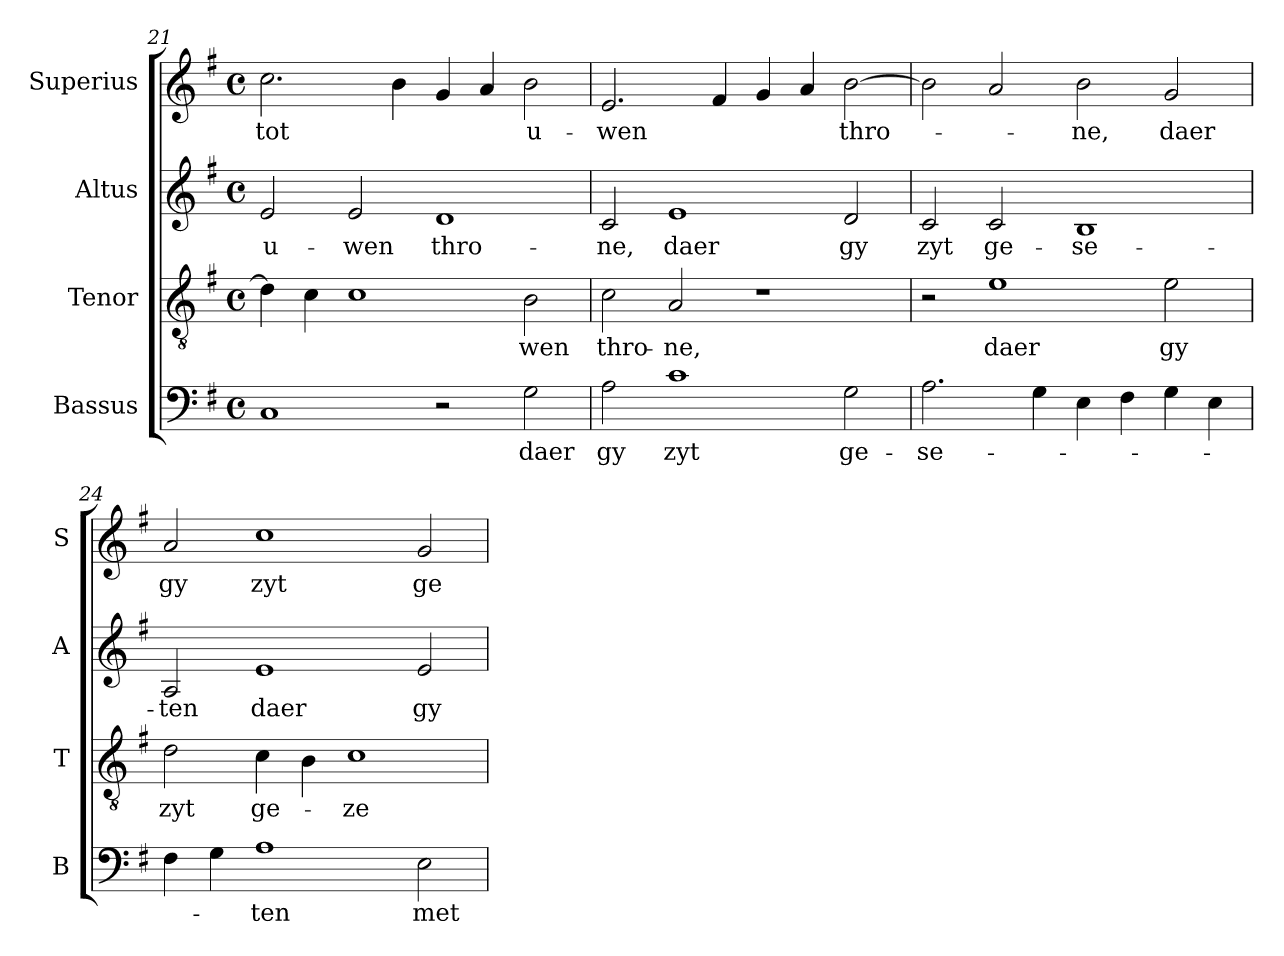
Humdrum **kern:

**kern	**text	**kern	**text	**kern	**text	**kern	**text
*part4	*part4	*part3	*part3	*part2	*part2	*part1	*part1
*staff4	*staff4	*staff3	*staff3	*staff2	*staff2	*staff1	*staff1
*I"Bassus	*	*I"Tenor	*	*I"Altus	*	*I"Superius	*
*I'B	*	*I'T	*	*I'A	*	*I'S	*
!!LO:LB:g=z
*clefF4	*	*clefGv2	*	*clefG2	*	*clefG2	*
*	*	*ITrd7c12	*	*ITrd7c12	*	*	*
*k[f#]	*	*k[f#]	*	*k[f#]	*	*k[f#]	*
*G:	*	*G:	*	*G:	*	*G:	*
*M4/4	*	*M4/4	*	*M4/4	*	*M4/4	*
*met(c)	*	*met(c)	*	*met(c)	*	*met(c)	*
=21	=21	=21	=21	=21	=21	=21	=21
!	!	!	!	!	!LO:LY:b:color=#000000	!	!
!	!	!	!	!	!	!	!LO:LY:b:color=#000000
1Ci	.	4Di\]	.	2Ei/	u-	2.cci\	tot
.	.	4Ci\	.	.	.	.	.
!	!	!	!	!	!LO:LY:b:color=#000000	!	!
.	.	1Ci	.	2Ei/	-wen	.	.
.	.	.	.	.	.	4bi\	.
!	!	!	!	!	!LO:LY:b:color=#000000	!	!
2r	.	.	.	1Di	thro-	4gi/	.
.	.	.	.	.	.	4ai/	.
!	!LO:LY:b:color=#000000	!	!	!	!	!	!
!	!	!	!LO:LY:b:color=#000000	!	!	!	!
!	!	!	!	!	!	!	!LO:LY:b:color=#000000
2Gi\	daer	2BBi\	-wen	.	.	2bi\	u-
=22	=22	=22	=22	=22	=22	=22	=22
!	!LO:LY:b:color=#000000	!	!	!	!	!	!
!	!	!	!LO:LY:b:color=#000000	!	!	!	!
!	!	!	!	!	!LO:LY:b:color=#000000	!	!
!	!	!	!	!	!	!	!LO:LY:b:color=#000000
2Ai\	gy	2Ci\	thro-	2Ci/	-ne,	2.ei/	-wen
!	!LO:LY:b:color=#000000	!	!	!	!	!	!
!	!	!	!LO:LY:b:color=#000000	!	!	!	!
!	!	!	!	!	!LO:LY:b:color=#000000	!	!
1ci	zyt	2AAi/	-ne,	1Ei	daer	.	.
.	.	.	.	.	.	4f#i/	.
.	.	1r	.	.	.	4gi/	.
.	.	.	.	.	.	4ai/	.
!	!LO:LY:b:color=#000000	!	!	!	!	!	!
!	!	!	!	!	!LO:LY:b:color=#000000	!	!
!	!	!	!	!	!	!	!LO:LY:b:color=#000000
2Gi\	ge-	.	.	2Di/	gy	[>2bi\	thro-
=23	=23	=23	=23	=23	=23	=23	=23
!	!LO:LY:b:color=#000000	!	!	!	!	!	!
!	!	!	!	!	!LO:LY:b:color=#000000	!	!
2.Ai\	-se-	2r	.	2Ci/	zyt	2bi\]	.
!	!	!	!LO:LY:b:color=#000000	!	!	!	!
!	!	!	!	!	!LO:LY:b:color=#000000	!	!
.	.	1Ei	daer	2Ci/	ge-	2ai/	.
4Gi\	.	.	.	.	.	.	.
!	!	!	!	!	!LO:LY:b:color=#000000	!	!
!	!	!	!	!	!	!	!LO:LY:b:color=#000000
4Ei\	.	.	.	1BBi	-se-	2bi\	-ne,
4F#i\	.	.	.	.	.	.	.
!	!	!	!LO:LY:b:color=#000000	!	!	!	!
!	!	!	!	!	!	!	!LO:LY:b:color=#000000
4Gi\	.	2Ei\	gy	.	.	2gi/	daer
4Ei\	.	.	.	.	.	.	.
=24	=24	=24	=24	=24	=24	=24	=24
!	!	!	!LO:LY:b:color=#000000	!	!	!	!
!	!	!	!	!	!LO:LY:b:color=#000000	!	!
!	!	!	!	!	!	!	!LO:LY:b:color=#000000
4F#i\	.	2Di\	zyt	2AAi/	-ten	2ai/	gy
4Gi\	.	.	.	.	.	.	.
!	!LO:LY:b:color=#000000	!	!	!	!	!	!
!	!	!	!LO:LY:b:color=#000000	!	!	!	!
!	!	!	!	!	!LO:LY:b:color=#000000	!	!
!	!	!	!	!	!	!	!LO:LY:b:color=#000000
1Ai	-ten	4Ci\	ge-	1Ei	daer	1cci	zyt
.	.	4BBi\	.	.	.	.	.
!	!	!	!LO:LY:b:color=#000000	!	!	!	!
.	.	1Ci	-ze-	.	.	.	.
!	!LO:LY:b:color=#000000	!	!	!	!	!	!
!	!	!	!	!	!LO:LY:b:color=#000000	!	!
!	!	!	!	!	!	!	!LO:LY:b:color=#000000
2Ei\	met	.	.	2Ei/	gy	2gi/	ge-
=	=	=	=	=	=	=	=
*-	*-	*-	*-	*-	*-	*-	*-
